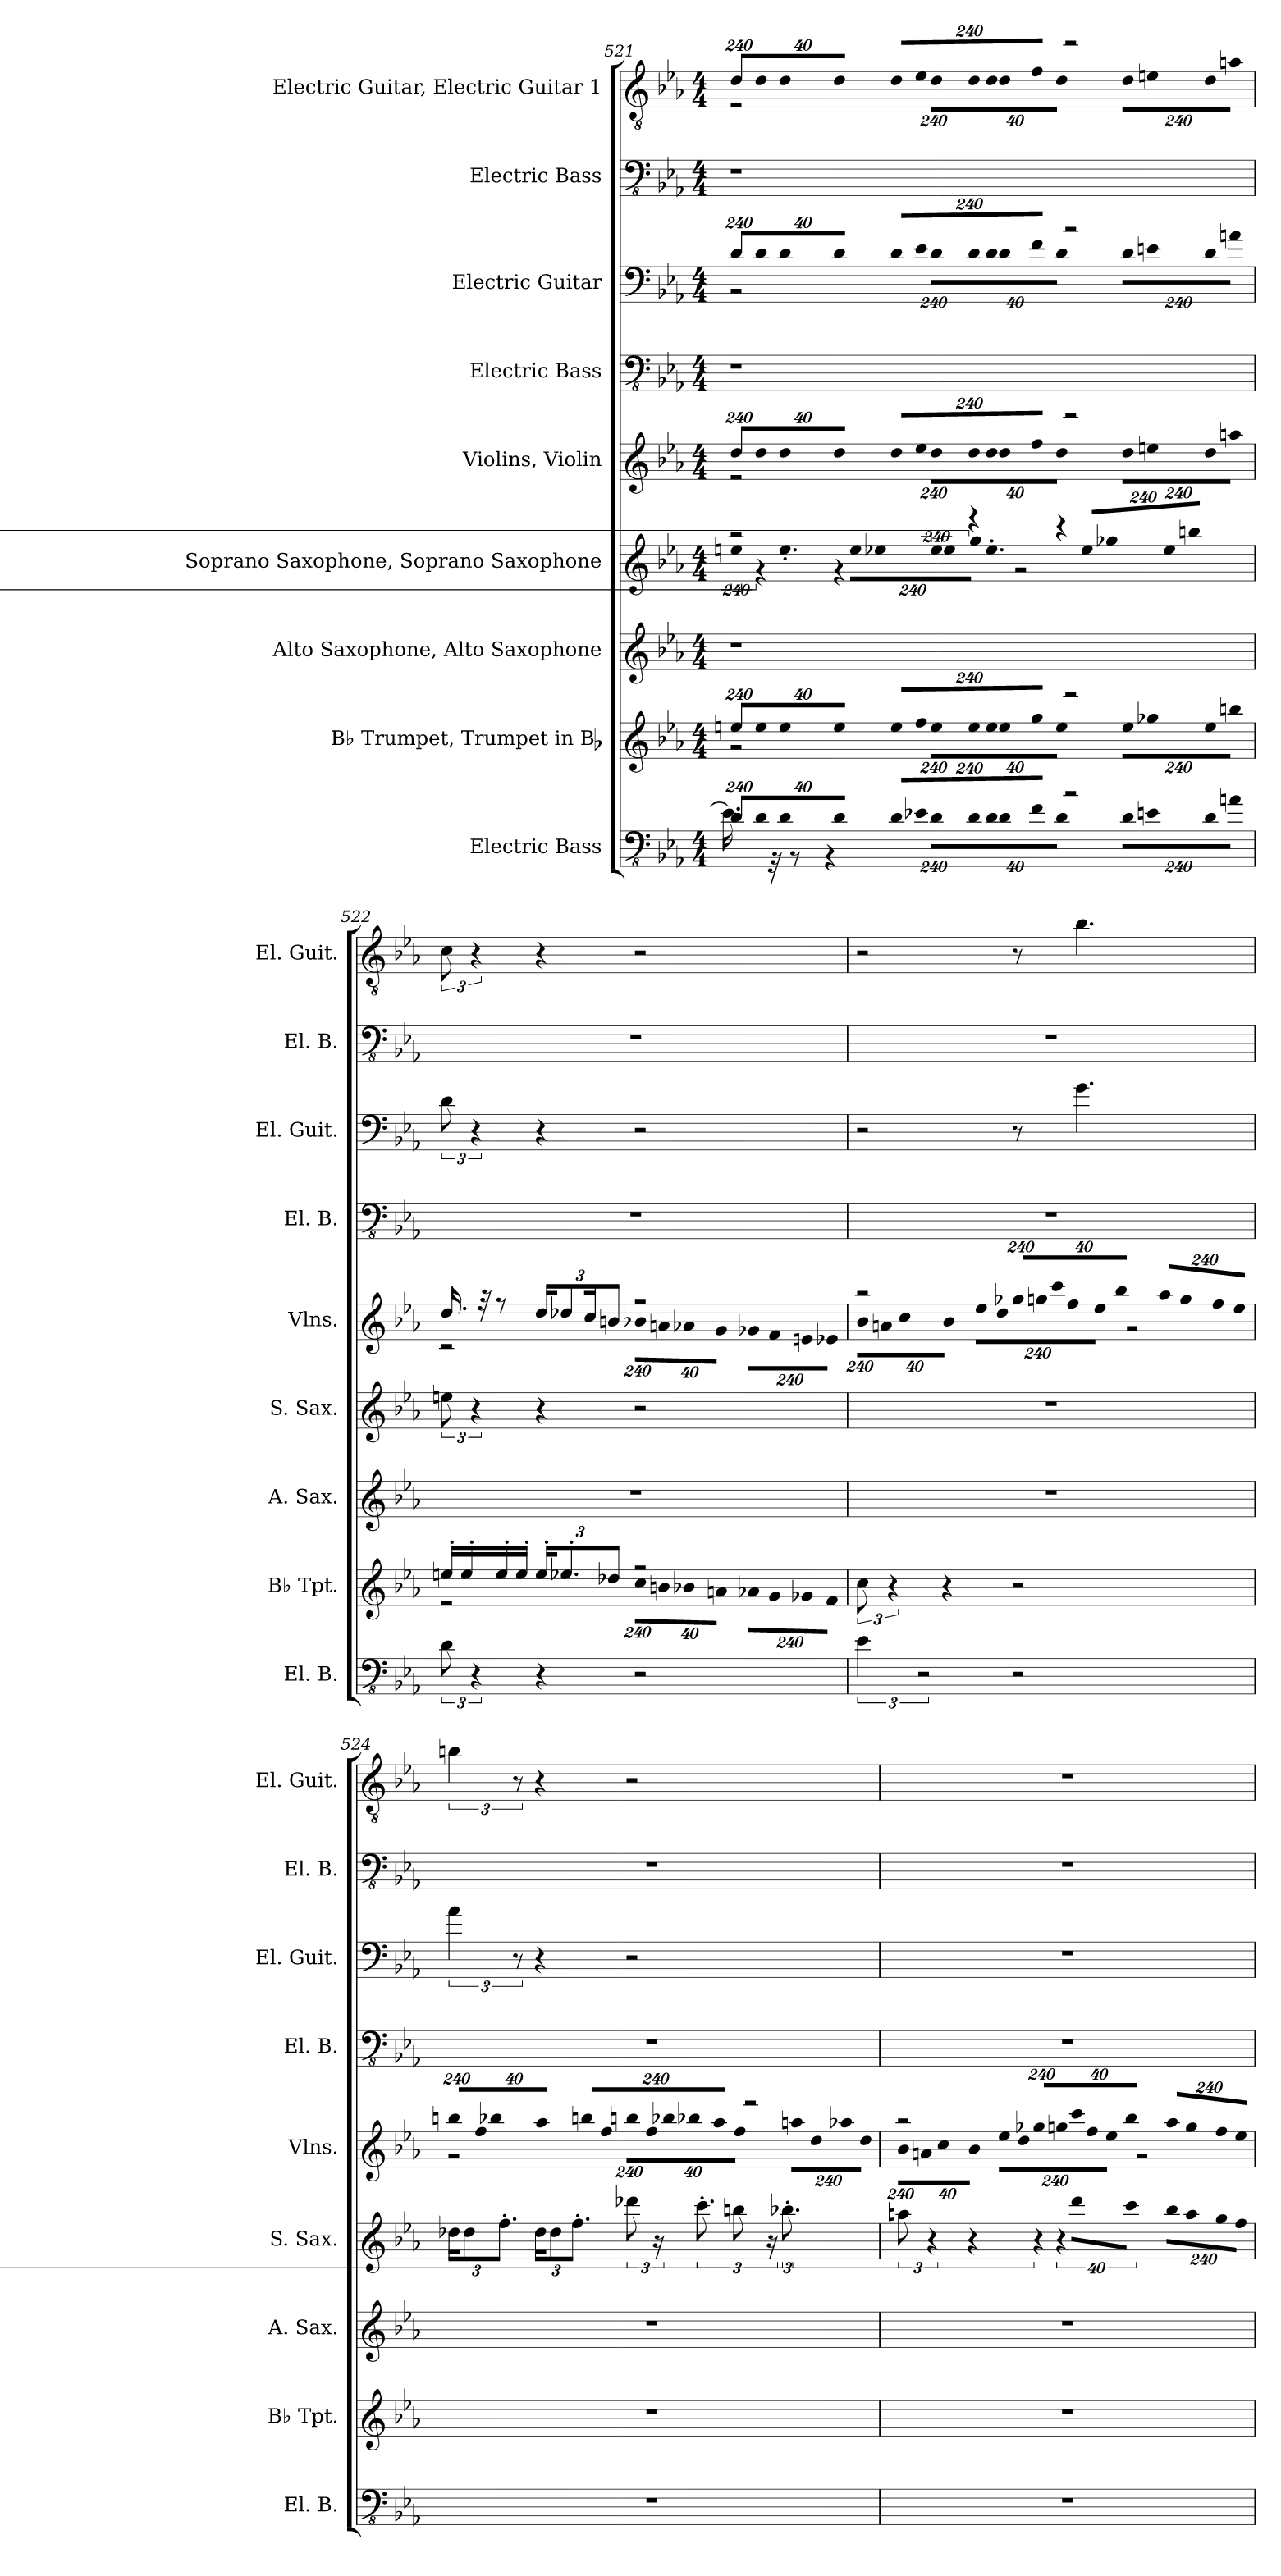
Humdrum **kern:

**kern	**kern	**kern	**kern	**kern	**kern	**kern	**kern	**kern
*part9	*part8	*part7	*part6	*part5	*part4	*part3	*part2	*part1
*staff9	*staff8	*staff7	*staff6	*staff5	*staff4	*staff3	*staff2	*staff1
*I"Electric Bass	*I"B♭ Trumpet, Trumpet in Bb	*I"Alto Saxophone, Alto Saxophone	*I"Soprano Saxophone, Soprano Saxophone	*I"Violins, Violin	*I"Electric Bass	*I"Electric Guitar	*I"Electric Bass	*I"Electric Guitar, Electric Guitar 1
*I'El. B.	*I'B♭ Tpt.	*I'A. Sax.	*I'S. Sax.	*I'Vlns.	*I'El. B.	*I'El. Guit.	*I'El. B.	*I'El. Guit.
!!LO:PB:g=z
*clefFv4	*clefG2	*clefG2	*clefG2	*clefG2	*clefFv4	*clefF4	*clefFv4	*clefGv2
*	*ITrd1c2	*ITrd5c9	*ITrd1c2	*	*	*	*	*
*k[b-e-a-]	*k[b-e-a-d-g-]	*k[b-e-a-d-g-c-]	*k[b-e-a-d-g-]	*k[b-e-a-]	*k[b-e-a-]	*k[b-e-a-]	*k[b-e-a-]	*k[b-e-a-]
*M4/4	*M4/4	*M4/4	*M4/4	*M4/4	*M4/4	*M4/4	*M4/4	*M4/4
*Xbrackettup	*	*	*	*	*	*	*	*
=521	=521	=521	=521	=521	=521	=521	=521	=521
!LO:N:vis=16	!	!	!	!	!	!	!	!
*^	*	*	*	*	*	*	*	*
*	*	*Xbrackettup	*	*	*	*	*	*	*
*	*	*	*	*^	*	*	*	*	*
!	!	!LO:N:vis=16	!	!	!LO:N:vis=16	!	!	!	!	!
*	*	*^	*	*	*	*	*	*	*	*
*	*	*	*	*	*	*	*Xbrackettup	*	*	*	*
!	!	!	!	!	!	!	!LO:N:vis=16	!	!	!	!
*	*	*	*	*	*	*	*^	*	*	*	*
*	*	*	*	*	*	*	*	*	*	*Xbrackettup	*	*
!	!	!	!	!	!	!	!	!	!	!LO:N:vis=16	!	!
*	*	*	*	*	*	*	*	*	*	*^	*	*
*	*	*	*	*	*	*	*	*	*	*	*	*	*Xbrackettup
!	!	!	!	!	!	!	!	!	!	!	!	!	!LO:N:vis=16
*	*	*	*	*	*	*	*	*	*	*	*	*	*^
1920%137D/LL	16.E\]	1920%137ddn/LL	2r	1r	2r	1920%137ddn\	1920%137dd/LL	2r	1r	1920%137d/LL	2r	1r	1920%137d/LL	2r
!LO:N:vis=32	!	!LO:N:vis=32	!	!	!	!LO:N:vis=32	!LO:N:vis=32	!	!	!LO:N:vis=32	!	!	!LO:N:vis=32	!
640%23D/K	.	640%23dd/K	.	.	.	640%23r	640%23dd/K	.	.	640%23d/K	.	.	640%23d/K	.
.	32r	.	.	.	.	.	.	.	.	.	.	.	.	.
!LO:N:vis=16	!	!LO:N:vis=16	!	!	!	!LO:N:vis=16.	!LO:N:vis=16	!	!	!LO:N:vis=16	!	!	!LO:N:vis=16	!
1920%137D/	.	1920%137dd/	.	.	.	960%103dd'\	1920%137dd/	.	.	1920%137d/	.	.	1920%137d/	.
.	8r	.	.	.	.	.	.	.	.	.	.	.	.	.
!LO:N:vis=16	!	!LO:N:vis=16	!	!	!	!	!LO:N:vis=16	!	!	!LO:N:vis=16	!	!	!LO:N:vis=16	!
1920%137D/JJ	.	1920%137dd/JJ	.	.	.	.	1920%137dd/JJ	.	.	1920%137d/JJ	.	.	1920%137d/JJ	.
!	!	!	!	!	!	!LO:N:vis=32	!	!	!	!	!	!	!	!
.	.	.	.	.	.	640%23r	.	.	.	.	.	.	.	.
!LO:N:vis=16	!	!LO:N:vis=16	!	!	!	!	!LO:N:vis=16	!	!	!LO:N:vis=16	!	!	!LO:N:vis=16	!
1920%137D/LL	4r	1920%137dd/LL	.	.	.	.	1920%137dd/LL	.	.	1920%137d/LL	.	.	1920%137d/LL	.
!	!	!	!	!	!	!LO:N:vis=16	!	!	!	!	!	!	!	!
.	.	.	.	.	.	1920%137dd\LL	.	.	.	.	.	.	.	.
!LO:N:vis=32	!	!LO:N:vis=32	!	!	!	!	!LO:N:vis=32	!	!	!LO:N:vis=32	!	!	!LO:N:vis=32	!
640%23E-X/K	.	640%23ee-/K	.	.	.	.	640%23ee-/K	.	.	640%23e-/K	.	.	640%23e-/K	.
!	!	!	!	!	!	!LO:N:vis=32	!	!	!	!	!	!	!	!
.	.	.	.	.	.	640%23dd-X\K	.	.	.	.	.	.	.	.
!LO:N:vis=16	!	!LO:N:vis=16	!	!	!	!	!LO:N:vis=16	!	!	!LO:N:vis=16	!	!	!LO:N:vis=16	!
1920%137D/	.	1920%137dd/	.	.	.	.	1920%137dd/	.	.	1920%137d/	.	.	1920%137d/	.
!	!	!	!	!	!	!LO:N:vis=16	!	!	!	!	!	!	!	!
.	.	.	.	.	.	1920%137dd-\	.	.	.	.	.	.	.	.
!LO:N:vis=16	!	!LO:N:vis=16	!	!	!	!	!LO:N:vis=16	!	!	!LO:N:vis=16	!	!	!LO:N:vis=16	!
1920%137F/JJ	.	1920%137ff/JJ	.	.	.	.	1920%137ff/JJ	.	.	1920%137f/JJ	.	.	1920%137f/JJ	.
!	!	!	!	!	!	!LO:N:vis=16	!	!	!	!	!	!	!	!
.	.	.	.	.	.	1920%137ff\JJ	.	.	.	.	.	.	.	.
!	!LO:N:vis=16	!	!LO:N:vis=16	!	!LO:N:vis=16	!	!	!LO:N:vis=16	!	!	!LO:N:vis=16	!	!	!LO:N:vis=16
2r	1920%137D\LL	2r	1920%137dd\LL	.	1920%137dd-/	.	2r	1920%137dd\LL	.	2r	1920%137d\LL	.	2r	1920%137d\LL
.	.	.	.	.	.	2r	.	.	.	.	.	.	.	.
!	!LO:N:vis=32	!	!LO:N:vis=32	!	!LO:N:vis=32	!	!	!LO:N:vis=32	!	!	!LO:N:vis=32	!	!	!LO:N:vis=32
.	640%23D\K	.	640%23dd\K	.	640%23r	.	.	640%23dd\K	.	.	640%23d\K	.	.	640%23d\K
!	!LO:N:vis=16	!	!LO:N:vis=16	!	!LO:N:vis=16.	!	!	!LO:N:vis=16	!	!	!LO:N:vis=16	!	!	!LO:N:vis=16
.	1920%137D\	.	1920%137dd\	.	960%103dd-'/	.	.	1920%137dd\	.	.	1920%137d\	.	.	1920%137d\
!	!LO:N:vis=16	!	!LO:N:vis=16	!	!	!	!	!LO:N:vis=16	!	!	!LO:N:vis=16	!	!	!LO:N:vis=16
.	1920%137D\JJ	.	1920%137dd\JJ	.	.	.	.	1920%137dd\JJ	.	.	1920%137d\JJ	.	.	1920%137d\JJ
!	!	!	!	!	!LO:N:vis=32	!	!	!	!	!	!	!	!	!
.	.	.	.	.	640%23r	.	.	.	.	.	.	.	.	.
!	!LO:N:vis=16	!	!LO:N:vis=16	!	!	!	!	!LO:N:vis=16	!	!	!LO:N:vis=16	!	!	!LO:N:vis=16
.	1920%137D\LL	.	1920%137dd\LL	.	.	.	.	1920%137dd\LL	.	.	1920%137d\LL	.	.	1920%137d\LL
!	!	!	!	!	!LO:N:vis=16	!	!	!	!	!	!	!	!	!
.	.	.	.	.	1920%137dd-/LL	.	.	.	.	.	.	.	.	.
!	!LO:N:vis=32	!	!LO:N:vis=32	!	!	!	!	!LO:N:vis=32	!	!	!LO:N:vis=32	!	!	!LO:N:vis=32
.	640%23En\K	.	640%23ff-X\K	.	.	.	.	640%23een\K	.	.	640%23en\K	.	.	640%23en\K
!	!	!	!	!	!LO:N:vis=32	!	!	!	!	!	!	!	!	!
.	.	.	.	.	640%23ff-X/K	.	.	.	.	.	.	.	.	.
!	!LO:N:vis=16	!	!LO:N:vis=16	!	!	!	!	!LO:N:vis=16	!	!	!LO:N:vis=16	!	!	!LO:N:vis=16
.	1920%137D\	.	1920%137dd\	.	.	.	.	1920%137dd\	.	.	1920%137d\	.	.	1920%137d\
!	!	!	!	!	!LO:N:vis=16	!	!	!	!	!	!	!	!	!
.	.	.	.	.	1920%137dd-/	.	.	.	.	.	.	.	.	.
!	!LO:N:vis=16	!	!LO:N:vis=16	!	!	!	!	!LO:N:vis=16	!	!	!LO:N:vis=16	!	!	!LO:N:vis=16
.	1920%137An\JJ	.	1920%137aan\JJ	.	.	.	.	1920%137aan\JJ	.	.	1920%137an\JJ	.	.	1920%137an\JJ
!	!	!	!	!	!LO:N:vis=16	!	!	!	!	!	!	!	!	!
.	.	.	.	.	1920%137aan/JJ	.	.	.	.	.	.	.	.	.
1920ryy	1920ryy	1920ryy	1920ryy	1920ryy	.	.	1920ryy	1920ryy	1920ryy	1920ryy	1920ryy	1920ryy	1920ryy	1920ryy
*v	*v	*	*	*	*v	*v	*	*	*	*v	*v	*	*v	*v
!!LO:PB:g=z
=522	=522	=522	=522	=522	=522	=522	=522	=522	=522	=522
*brackettup	*	*	*	*	*	*	*	*brackettup	*	*brackettup
12D\	16ddn'/LL	2r	1r	12ddn\	16.dd/	2r	1r	12d\	1r	12c\
.	16dd'/	.	.	.	.	.	.	.	.	.
6r	.	.	.	6r	.	.	.	6r	.	6r
.	.	.	.	.	32r	.	.	.	.	.
.	16dd'/	.	.	.	8r	.	.	.	.	.
.	16dd'/JJ	.	.	.	.	.	.	.	.	.
4r	24dd'/KL	.	.	4r	24dd/KL	.	.	4r	.	4r
.	12.dd-X'/	.	.	.	12dd-X/	.	.	.	.	.
.	.	.	.	.	24cc/K	.	.	.	.	.
.	12cc-X/J	.	.	.	12bn/J	.	.	.	.	.
!	!	!LO:N:vis=16	!	!	!	!LO:N:vis=16	!	!	!	!
2r	2r	1920%137b-\LL	.	2r	2r	1920%137b-X\LL	.	2r	.	2r
!	!	!LO:N:vis=32	!	!	!	!LO:N:vis=32	!	!	!	!
.	.	640%23an\K	.	.	.	640%23an\K	.	.	.	.
!	!	!LO:N:vis=16	!	!	!	!LO:N:vis=16	!	!	!	!
.	.	1920%137a-X\	.	.	.	1920%137a-X\	.	.	.	.
!	!	!LO:N:vis=16	!	!	!	!LO:N:vis=16	!	!	!	!
.	.	1920%137gn\JJ	.	.	.	1920%137g\JJ	.	.	.	.
!	!	!LO:N:vis=16	!	!	!	!LO:N:vis=16	!	!	!	!
.	.	1920%137g-X\LL	.	.	.	1920%137g-X\LL	.	.	.	.
!	!	!LO:N:vis=32	!	!	!	!LO:N:vis=32	!	!	!	!
.	.	640%23f\K	.	.	.	640%23f\K	.	.	.	.
!	!	!LO:N:vis=16	!	!	!	!LO:N:vis=16	!	!	!	!
.	.	1920%137f-X\	.	.	.	1920%137en\	.	.	.	.
!	!	!LO:N:vis=16	!	!	!	!LO:N:vis=16	!	!	!	!
.	.	1920%137e-\JJ	.	.	.	1920%137e-X\JJ	.	.	.	.
*	*v	*v	*	*	*	*	*	*	*	*
=523	=523	=523	=523	=523	=523	=523	=523	=523	=523
*	*brackettup	*	*	*	*	*	*	*	*
*	*^	*	*	*	*	*	*	*	*
!	!	!	!	!	!	!LO:N:vis=16	!	!	!	!
*	*v	*v	*	*	*	*	*	*	*	*
6E-\	12b-\	1r	1r	2r	1920%137b-\LL	1r	2r	1r	2r
!	!	!	!	!	!LO:N:vis=32	!	!	!	!
.	.	.	.	.	640%23an\K	.	.	.	.
.	6r	.	.	.	.	.	.	.	.
!	!	!	!	!	!LO:N:vis=16	!	!	!	!
.	.	.	.	.	1920%137cc\	.	.	.	.
3r	.	.	.	.	.	.	.	.	.
!	!	!	!	!	!LO:N:vis=16	!	!	!	!
.	.	.	.	.	1920%137b-\JJ	.	.	.	.
!	!	!	!	!	!LO:N:vis=16	!	!	!	!
.	4r	.	.	.	1920%137ee-\LL	.	.	.	.
!	!	!	!	!	!LO:N:vis=32	!	!	!	!
.	.	.	.	.	640%23dd\K	.	.	.	.
!	!	!	!	!	!LO:N:vis=16	!	!	!	!
.	.	.	.	.	1920%137ff\	.	.	.	.
!	!	!	!	!	!LO:N:vis=16	!	!	!	!
.	.	.	.	.	1920%137ee-\JJ	.	.	.	.
!	!	!	!	!LO:N:vis=16	!	!	!	!	!
2r	2r	.	.	1920%137gg-X/LL	2r	.	8r	.	8r
!	!	!	!	!LO:N:vis=32	!	!	!	!	!
.	.	.	.	640%23ggn/K	.	.	.	.	.
!	!	!	!	!LO:N:vis=16	!	!	!	!	!
.	.	.	.	1920%137ccc/	.	.	.	.	.
.	.	.	.	.	.	.	4.g\	.	4.b-\
!	!	!	!	!LO:N:vis=16	!	!	!	!	!
.	.	.	.	1920%137bb-/JJ	.	.	.	.	.
!	!	!	!	!LO:N:vis=16	!	!	!	!	!
.	.	.	.	1920%137aa-/LL	.	.	.	.	.
!	!	!	!	!LO:N:vis=32	!	!	!	!	!
.	.	.	.	640%23gg/K	.	.	.	.	.
!	!	!	!	!LO:N:vis=16	!	!	!	!	!
.	.	.	.	1920%137ff/	.	.	.	.	.
!	!	!	!	!LO:N:vis=16	!	!	!	!	!
.	.	.	.	1920%137ee-/JJ	.	.	.	.	.
!!LO:PB:g=z
=524	=524	=524	=524	=524	=524	=524	=524	=524	=524
*	*	*	*Xbrackettup	*	*	*	*	*	*
!	!	!	!	!LO:N:vis=16	!	!	!	!	!
1r	1r	1r	24cc-X\KL	1920%137bbn/LL	2r	1r	6a-\	1r	6bn\
.	.	.	12cc-\	.	.	.	.	.	.
!	!	!	!	!LO:N:vis=32	!	!	!	!	!
.	.	.	.	640%23ff/K	.	.	.	.	.
!	!	!	!	!LO:N:vis=16	!	!	!	!	!
.	.	.	.	1920%137bb-X/	.	.	.	.	.
.	.	.	12.ee-'\J	.	.	.	.	.	.
.	.	.	.	.	.	.	12r	.	12r
!	!	!	!	!LO:N:vis=16	!	!	!	!	!
.	.	.	.	1920%137aa-/JJ	.	.	.	.	.
!	!	!	!	!LO:N:vis=16	!	!	!	!	!
.	.	.	24cc-\KL	1920%137bbn/LL	.	.	4r	.	4r
.	.	.	12cc-\	.	.	.	.	.	.
!	!	!	!	!LO:N:vis=32	!	!	!	!	!
.	.	.	.	640%23ff/K	.	.	.	.	.
!	!	!	!	!LO:N:vis=16	!	!	!	!	!
.	.	.	.	1920%137bb-X/	.	.	.	.	.
.	.	.	12.ee-'\J	.	.	.	.	.	.
!	!	!	!	!LO:N:vis=16	!	!	!	!	!
.	.	.	.	1920%137aa-/JJ	.	.	.	.	.
*	*	*	*brackettup	*	*	*	*	*	*
!	!	!	!	!	!LO:N:vis=16	!	!	!	!
.	.	.	12ccc-X\	2r	1920%137bbn\LL	.	2r	.	2r
!	!	!	!	!	!LO:N:vis=32	!	!	!	!
.	.	.	.	.	640%23ff\K	.	.	.	.
.	.	.	24r	.	.	.	.	.	.
!	!	!	!	!	!LO:N:vis=16	!	!	!	!
.	.	.	.	.	1920%137bb-X\	.	.	.	.
.	.	.	12.bb-'\	.	.	.	.	.	.
!	!	!	!	!	!LO:N:vis=16	!	!	!	!
.	.	.	.	.	1920%137ff\JJ	.	.	.	.
!	!	!	!	!	!LO:N:vis=16	!	!	!	!
.	.	.	12aan\	.	1920%137aan\LL	.	.	.	.
!	!	!	!	!	!LO:N:vis=32	!	!	!	!
.	.	.	.	.	640%23dd\K	.	.	.	.
.	.	.	24r	.	.	.	.	.	.
!	!	!	!	!	!LO:N:vis=16	!	!	!	!
.	.	.	.	.	1920%137aa-X\	.	.	.	.
.	.	.	12.aa-X'\	.	.	.	.	.	.
!	!	!	!	!	!LO:N:vis=16	!	!	!	!
.	.	.	.	.	1920%137dd\JJ	.	.	.	.
!!LO:PB:g=z
=525	=525	=525	=525	=525	=525	=525	=525	=525	=525
!	!	!	!	!	!LO:N:vis=16	!	!	!	!
1r	1r	1r	12ggn\	2r	1920%137b-\LL	1r	1r	1r	1r
!	!	!	!	!	!LO:N:vis=32	!	!	!	!
.	.	.	.	.	640%23an\K	.	.	.	.
.	.	.	6r	.	.	.	.	.	.
!	!	!	!	!	!LO:N:vis=16	!	!	!	!
.	.	.	.	.	1920%137cc\	.	.	.	.
!	!	!	!	!	!LO:N:vis=16	!	!	!	!
.	.	.	.	.	1920%137b-\JJ	.	.	.	.
!	!	!	!	!	!LO:N:vis=16	!	!	!	!
.	.	.	4r	.	1920%137ee-\LL	.	.	.	.
!	!	!	!	!	!LO:N:vis=32	!	!	!	!
.	.	.	.	.	640%23dd\K	.	.	.	.
!	!	!	!	!	!LO:N:vis=16	!	!	!	!
.	.	.	.	.	1920%137ff\	.	.	.	.
!	!	!	!	!	!LO:N:vis=16	!	!	!	!
.	.	.	.	.	1920%137ee-\JJ	.	.	.	.
!	!	!	!LO:N:vis=16	!LO:N:vis=16	!	!	!	!	!
.	.	.	1920%137r	1920%137gg-X/LL	2r	.	.	.	.
!	!	!	!LO:N:vis=32	!LO:N:vis=32	!	!	!	!	!
.	.	.	640%23r	640%23ggn/K	.	.	.	.	.
!	!	!	!LO:N:vis=16	!LO:N:vis=16	!	!	!	!	!
.	.	.	1920%137ccc\LL	1920%137ccc/	.	.	.	.	.
!	!	!	!LO:N:vis=16	!LO:N:vis=16	!	!	!	!	!
.	.	.	1920%137bb-\JJ	1920%137bb-/JJ	.	.	.	.	.
!	!	!	!LO:N:vis=16	!LO:N:vis=16	!	!	!	!	!
.	.	.	1920%137aa-\LL	1920%137aa-/LL	.	.	.	.	.
!	!	!	!LO:N:vis=32	!LO:N:vis=32	!	!	!	!	!
.	.	.	640%23gg\K	640%23gg/K	.	.	.	.	.
!	!	!	!LO:N:vis=16	!LO:N:vis=16	!	!	!	!	!
.	.	.	1920%137ff\	1920%137ff/	.	.	.	.	.
!	!	!	!LO:N:vis=16	!LO:N:vis=16	!	!	!	!	!
.	.	.	1920%137ee-\JJ	1920%137ee-/JJ	.	.	.	.	.
*	*	*	*	*v	*v	*	*	*	*
=	=	=	=	=	=	=	=	=
*-	*-	*-	*-	*-	*-	*-	*-	*-
